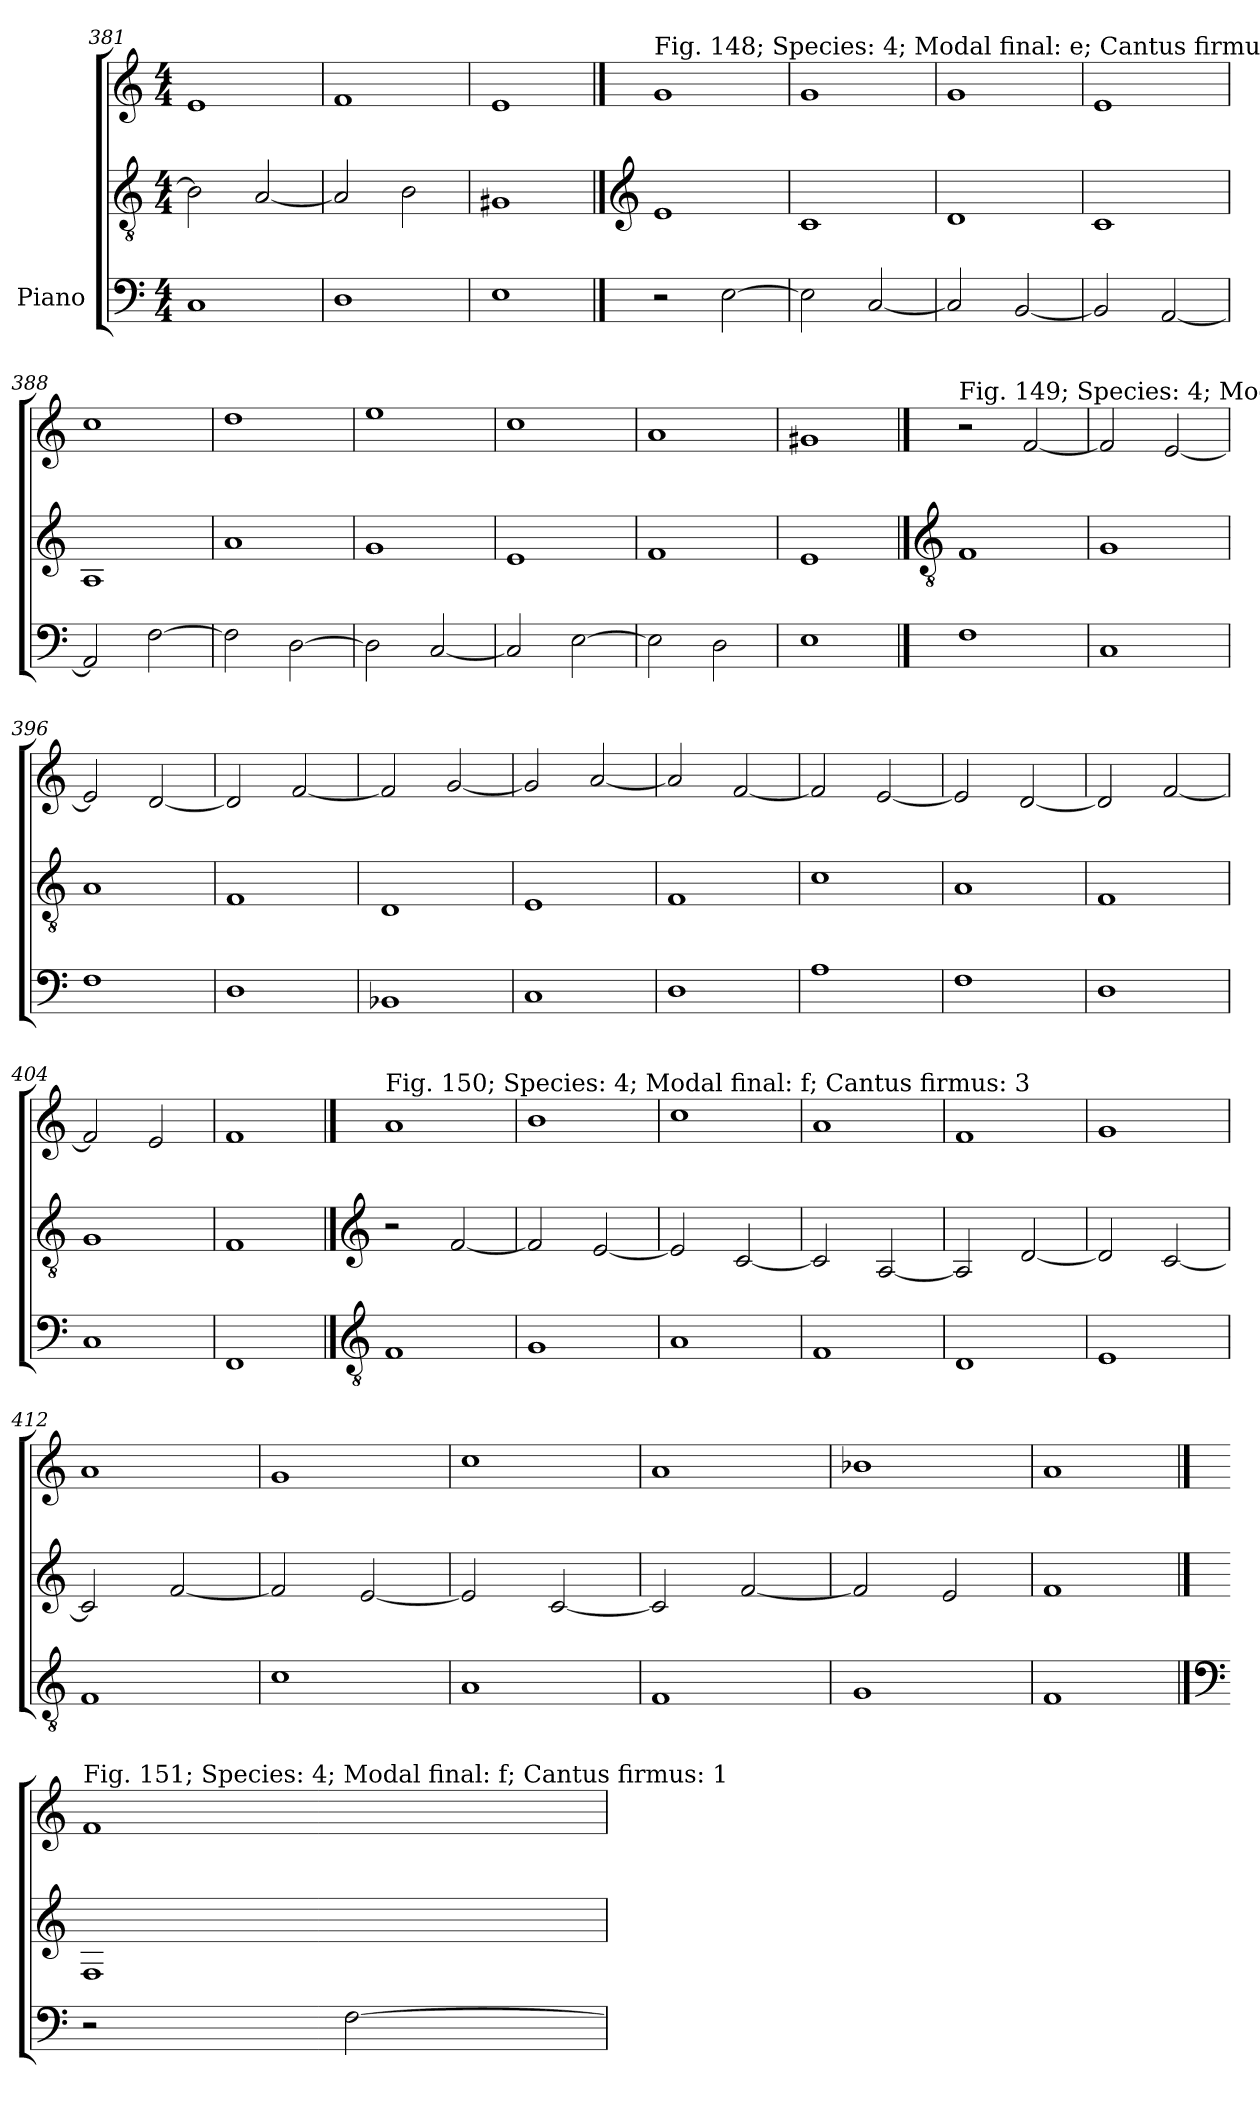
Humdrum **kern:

**kern	**kern	**kern
*part3	*part2	*part1
*staff3	*staff2	*staff1
*I"Piano	*	*
*clefF4	*clefGv2	*clefG2
*k[]	*k[]	*k[]
*M4/4	*M4/4	*M4/4
=381	=381	=381
1C	2B\]	1e
.	[2A/	.
=382	=382	=382
1D	2A/]	1f
.	2B\	.
=383	=383	=383
1E	1G#X	1e
!!LO:LB:g=z
==384	==384	==384
*	*clefG2	*
!	!	!LO:TX:a:t=Fig. 148; Species&colon; 4; Modal final&colon; e; Cantus firmus&colon; 2
2r	1e	1g
[2E\	.	.
=385	=385	=385
2E\]	1c	1g
[2C/	.	.
=386	=386	=386
2C/]	1d	1g
[2BB/	.	.
=387	=387	=387
2BB/]	1c	1e
[2AA/	.	.
=388	=388	=388
2AA/]	1A	1cc
[2F\	.	.
=389	=389	=389
2F\]	1a	1dd
[2D\	.	.
=390	=390	=390
2D\]	1g	1ee
[2C/	.	.
=391	=391	=391
2C/]	1e	1cc
[2E\	.	.
=392	=392	=392
2E\]	1f	1a
2D\	.	.
=393	=393	=393
1E	1e	1g#X
!!LO:PB:g=z
==394	==394	==394
*	*clefGv2	*
!	!	!LO:TX:a:t=Fig. 149; Species&colon; 4; Modal final&colon; f; Cantus firmus&colon; 2
1F	1F	2r
.	.	[2f/
=395	=395	=395
1C	1G	2f/]
.	.	[2e/
=396	=396	=396
1F	1A	2e/]
.	.	[2d/
=397	=397	=397
1D	1F	2d/]
.	.	[2f/
=398	=398	=398
1BB-X	1D	2f/]
.	.	[2g/
=399	=399	=399
1C	1E	2g/]
.	.	[2a/
=400	=400	=400
1D	1F	2a/]
.	.	[2f/
=401	=401	=401
1A	1c	2f/]
.	.	[2e/
=402	=402	=402
1F	1A	2e/]
.	.	[2d/
=403	=403	=403
1D	1F	2d/]
.	.	[2f/
=404	=404	=404
1C	1G	2f/]
.	.	2e/
=405	=405	=405
1FF	1F	1f
!!LO:LB:g=z
==406	==406	==406
*clefGv2	*clefG2	*
!	!	!LO:TX:a:t=Fig. 150; Species&colon; 4; Modal final&colon; f; Cantus firmus&colon; 3
1F	2r	1a
.	[2f/	.
=407	=407	=407
1G	2f/]	1b
.	[2e/	.
=408	=408	=408
1A	2e/]	1cc
.	[2c/	.
=409	=409	=409
1F	2c/]	1a
.	[2A/	.
=410	=410	=410
1D	2A/]	1f
.	[2d/	.
=411	=411	=411
1E	2d/]	1g
.	[2c/	.
=412	=412	=412
1F	2c/]	1a
.	[2f/	.
=413	=413	=413
1c	2f/]	1g
.	[2e/	.
=414	=414	=414
1A	2e/]	1cc
.	[2c/	.
=415	=415	=415
1F	2c/]	1a
.	[2f/	.
=416	=416	=416
1G	2f/]	1b-X
.	2e/	.
=417	=417	=417
1F	1f	1a
!!LO:LB:g=z
==418	==418	==418
*clefF4	*	*
!	!	!LO:TX:a:t=Fig. 151; Species&colon; 4; Modal final&colon; f; Cantus firmus&colon; 1
2r	1F	1f
[2F\	.	.
=	=	=
*-	*-	*-
